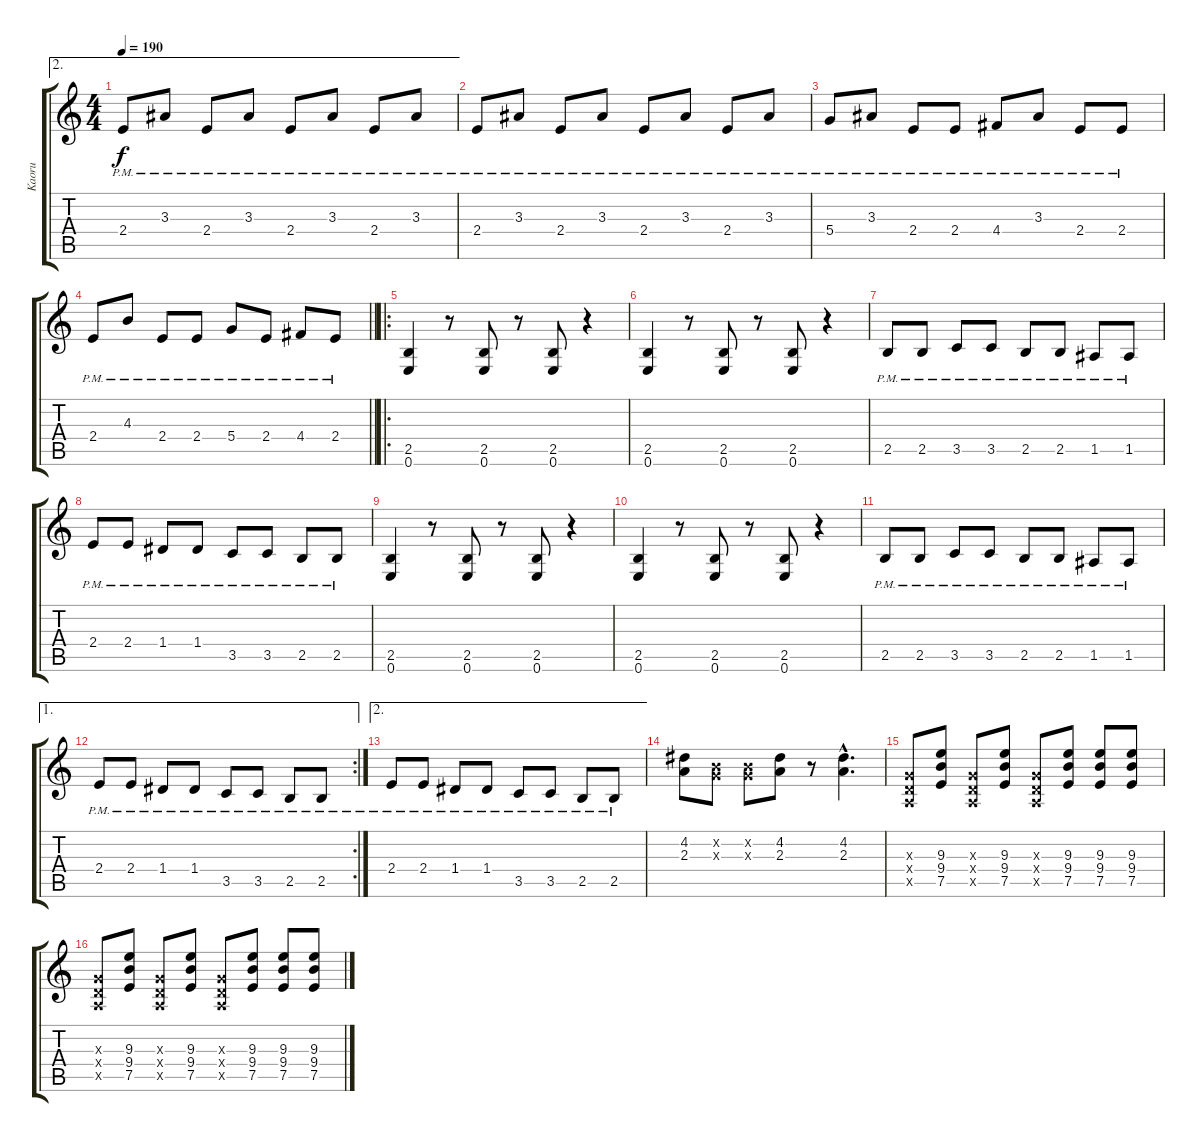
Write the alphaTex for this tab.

\track ("Kaoru" "Kaoru") {instrument overdrivenguitar}
\staff {score tabs}
\tuning (E4 B3 G3 D3 A2 E2) {hide}
\ae 2
\ts (4 4)
\tempo 190
\clef g2
\ks c
2.4{pm}.8{dy f} 3.3{pm}.8 2.4{pm}.8 3.3{pm}.8 2.4{pm}.8 3.3{pm}.8 2.4{pm}.8 3.3{pm}.8 |
2.4{pm}.8 3.3{pm}.8 2.4{pm}.8 3.3{pm}.8 2.4{pm}.8 3.3{pm}.8 2.4{pm}.8 3.3{pm}.8 |
5.4{pm}.8 3.3{pm}.8 2.4{pm}.8 2.4{pm}.8 4.4{pm}.8 3.3{pm}.8 2.4{pm}.8 2.4{pm}.8 |
\barLineRight lightlight
2.4{pm}.8 4.3{pm}.8 2.4{pm}.8 2.4{pm}.8 5.4{pm}.8 2.4{pm}.8 4.4{pm}.8 2.4{pm}.8 |
\ro
(2.5 0.6).4 r.8 (2.5 0.6).8 r.8 (2.5 0.6).8 r.4 |
(2.5 0.6).4 r.8 (2.5 0.6).8 r.8 (2.5 0.6).8 r.4 |
2.5{pm}.8 2.5{pm}.8 3.5{pm}.8 3.5{pm}.8 2.5{pm}.8 2.5{pm}.8 1.5{pm}.8 1.5{pm}.8 |
2.4{pm}.8 2.4{pm}.8 1.4{pm}.8 1.4{pm}.8 3.5{pm}.8 3.5{pm}.8 2.5{pm}.8 2.5{pm}.8 |
(2.5 0.6).4 r.8 (2.5 0.6).8 r.8 (2.5 0.6).8 r.4 |
(2.5 0.6).4 r.8 (2.5 0.6).8 r.8 (2.5 0.6).8 r.4 |
2.5{pm}.8 2.5{pm}.8 3.5{pm}.8 3.5{pm}.8 2.5{pm}.8 2.5{pm}.8 1.5{pm}.8 1.5{pm}.8 |
\ae 1
\rc 2
2.4{pm}.8 2.4{pm}.8 1.4{pm}.8 1.4{pm}.8 3.5{pm}.8 3.5{pm}.8 2.5{pm}.8 2.5{pm}.8 |
\ae 2
2.4{pm}.8 2.4{pm}.8 1.4{pm}.8 1.4{pm}.8 3.5{pm}.8 3.5{pm}.8 2.5{pm}.8 2.5{pm}.8 |
(4.2 2.3).8 (0.2{x} 0.3{x}).8 (0.2{x} 0.3{x}).8 (4.2 2.3).8 r.8 (4.2{hac} 2.3{hac}).4{d} |
(0.3{x} 0.4{x} 0.5{x}).8 (9.3 9.4 7.5).8 (0.3{x} 0.4{x} 0.5{x}).8 (9.3 9.4 7.5).8 (0.3{x} 0.4{x} 0.5{x}).8 (9.3 9.4 7.5).8 (9.3 9.4 7.5).8 (9.3 9.4 7.5).8 |
(0.3{x} 0.4{x} 0.5{x}).8 (9.3 9.4 7.5).8 (0.3{x} 0.4{x} 0.5{x}).8 (9.3 9.4 7.5).8 (0.3{x} 0.4{x} 0.5{x}).8 (9.3 9.4 7.5).8 (9.3 9.4 7.5).8 (9.3 9.4 7.5).8
